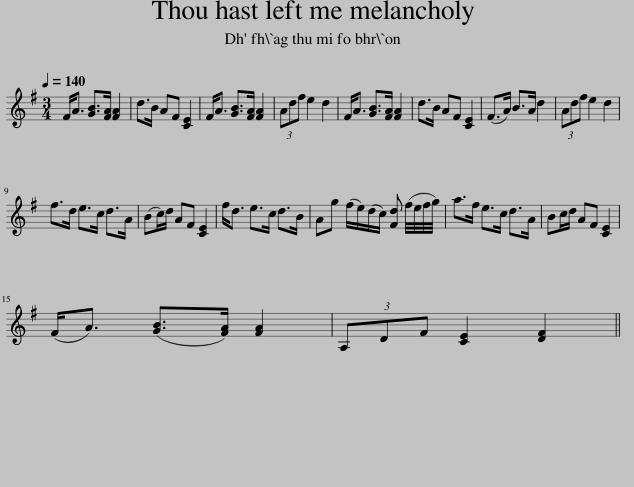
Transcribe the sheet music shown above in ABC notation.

X:1
L:1/8
Q:1/4=140
M:3/4
I:linebreak $
K:G
V:1 treble
V:1
 F<A [GB]>[FA] [FA]2 | d>B AF [CE]2 | F<A [GB]>[FA] [FA]2 | (3Adf e2 d2 | F<A [GB]>[FA] [FA]2 | %5
 d>B AF [CE]2 | (F>A) B>A d2 | (3Adf e2 d2 |$ f>d e>c d>A | (Bc/)d/ AF [CE]2 | %10
 f<d e>c d>B | Ag (f/e/)(d/c/) [Fd] (f/4e/4f/4g/4) | a>f e>c d>A | Bc/d/ AF [CE]2 |$ (F<A) ([GB]>[FA]) [FA]2 | %15
 (3A,DF [CE]2 [DF]2 || %16
